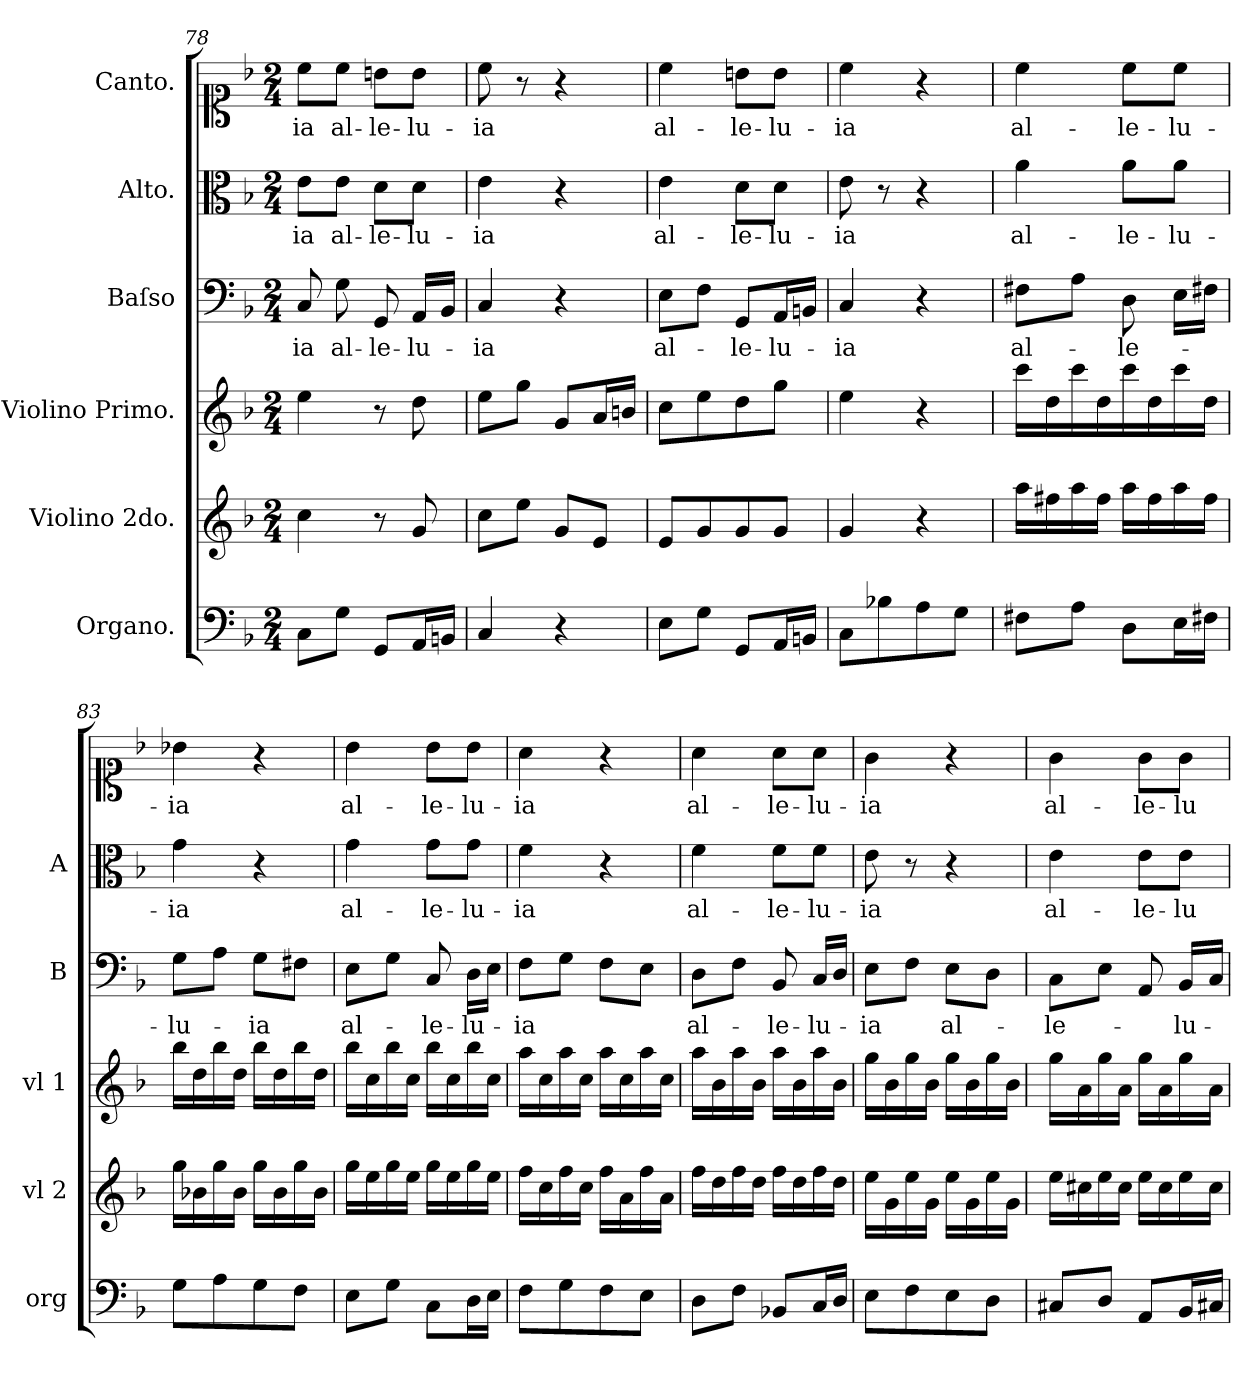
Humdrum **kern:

**kern	**kern	**kern	**kern	**text	**kern	**text	**kern	**text
*part6	*part5	*part4	*part3	*part3	*part2	*part2	*part1	*part1
*staff6	*staff5	*staff4	*staff3	*staff3	*staff2	*staff2	*staff1	*staff1
*I"Organo.	*I"Violino 2do.	*I"Violino Primo.	*I"Baſso	*	*I"Alto.	*	*I"Canto.	*
*I'org	*I'vl 2	*I'vl 1	*I'B	*	*I'A	*	*	*
*clefF4	*clefG2	*clefG2	*clefF4	*	*clefC3	*	*clefC1	*
*k[b-]	*k[b-]	*k[b-]	*k[b-]	*	*k[b-]	*	*k[b-]	*
*F:	*F:	*F:	*F:	*	*F:	*	*F:	*
*M2/4	*M2/4	*M2/4	*M2/4	*	*M2/4	*	*M2/4	*
=78	=78	=78	=78	=78	=78	=78	=78	=78
8C\L	4cc\	4ee\	8C/	-ia	8e\L	-ia	8cc\L	-ia
8G\J	.	.	8G\	al-	8e\J	al-	8cc\J	al-
8GG/L	8r	8r	8GG/	-le-	8d\L	-le-	8bn\L	-le-
16AA/L	8g/	8dd\	16AA/LL	-lu-	8d\J	-lu-	8b\J	-lu-
16BBn/JJ	.	.	16BB-/JJ	.	.	.	.	.
=79	=79	=79	=79	=79	=79	=79	=79	=79
4C/	8cc\L	8ee\L	4C/	-ia	4e\	-ia	8cc\	-ia
.	8ee\J	8gg\J	.	.	.	.	8r	.
4r	8g/L	8g/L	4r	.	4r	.	4r	.
.	8e/J	16a/L	.	.	.	.	.	.
.	.	16bn/JJ	.	.	.	.	.	.
=80	=80	=80	=80	=80	=80	=80	=80	=80
8E\L	8e/L	8cc\L	8E\L	al-	4e\	al-	4cc\	al-
8G\J	8g/	8ee\	8F\J	.	.	.	.	.
8GG/L	8g/	8dd\	8GG/L	-le-	8d\L	-le-	8bn\L	-le-
16AA/L	8g/J	8gg\J	16AA/L	-lu-	8d\J	-lu-	8b\J	-lu-
16BBn/JJ	.	.	16BBn/JJ	.	.	.	.	.
=81	=81	=81	=81	=81	=81	=81	=81	=81
8C\L	4g/	4ee\	4C/	-ia	8e\	-ia	4cc\	-ia
8B-X\	.	.	.	.	8r	.	.	.
8A\	4r	4r	4r	.	4r	.	4r	.
8G\J	.	.	.	.	.	.	.	.
=82	=82	=82	=82	=82	=82	=82	=82	=82
!	!	!	!	!	!	!LO:LY:i	!	!LO:LY:i
8F#X\L	16aa\LL	16ccc\LL	8F#X\L	al-	4a\	al-	4cc\	al-
.	16ff#X\	16dd\	.	.	.	.	.	.
8A\J	16aa\	16ccc\	8A\J	.	.	.	.	.
.	16ff#\JJ	16dd\	.	.	.	.	.	.
!	!	!	!	!	!	!LO:LY:i	!	!LO:LY:i
8D\L	16aa\LL	16ccc\	8D\	-le-	8a\L	-le-	8cc\L	-le-
.	16ff#\	16dd\	.	.	.	.	.	.
!	!	!	!	!	!	!LO:LY:i	!	!LO:LY:i
16E\L	16aa\	16ccc\	16E\LL	.	8a\J	-lu-	8cc\J	-lu-
16F#X\JJ	16ff#\JJ	16dd\JJ	16F#X\JJ	.	.	.	.	.
=83	=83	=83	=83	=83	=83	=83	=83	=83
!	!	!	!	!	!	!LO:LY:i	!	!LO:LY:i
8G\L	16gg\LL	16bb-\LL	8G\L	-lu-	4g\	-ia	4b-X\	-ia
.	16b-X\	16dd\	.	.	.	.	.	.
8A\	16gg\	16bb-\	8A\J	.	.	.	.	.
.	16b-\JJ	16dd\JJ	.	.	.	.	.	.
8G\	16gg\LL	16bb-\LL	8G\L	-ia	4r	.	4r	.
.	16b-\	16dd\	.	.	.	.	.	.
8F\J	16gg\	16bb-\	8F#X\J	.	.	.	.	.
.	16b-\JJ	16dd\JJ	.	.	.	.	.	.
=84	=84	=84	=84	=84	=84	=84	=84	=84
!	!	!	!	!	!	!LO:LY:i	!	!
8E\L	16gg\LL	16bb-\LL	8E\L	al-	4g\	al-	4b-\	al-
.	16ee\	16cc\	.	.	.	.	.	.
8G\J	16gg\	16bb-\	8G\J	.	.	.	.	.
.	16ee\JJ	16cc\JJ	.	.	.	.	.	.
!	!	!	!	!	!	!LO:LY:i	!	!
8C\L	16gg\LL	16bb-\LL	8C/	-le-	8g\L	-le-	8b-\L	-le-
.	16ee\	16cc\	.	.	.	.	.	.
!	!	!	!	!	!	!LO:LY:i	!	!
16D\L	16gg\	16bb-\	16D\LL	-lu-	8g\J	-lu-	8b-\J	-lu-
16E\JJ	16ee\JJ	16cc\JJ	16E\JJ	.	.	.	.	.
=85	=85	=85	=85	=85	=85	=85	=85	=85
!	!	!	!	!	!	!LO:LY:i	!	!
8F\L	16ff\LL	16aa\LL	8F\L	-ia	4f\	-ia	4a\	-ia
.	16cc\	16cc\	.	.	.	.	.	.
8G\	16ff\	16aa\	8G\J	.	.	.	.	.
.	16cc\JJ	16cc\JJ	.	.	.	.	.	.
8F\	16ff\LL	16aa\LL	8F\L	.	4r	.	4r	.
.	16a\	16cc\	.	.	.	.	.	.
8E\J	16ff\	16aa\	8E\J	.	.	.	.	.
.	16a\JJ	16cc\JJ	.	.	.	.	.	.
=86	=86	=86	=86	=86	=86	=86	=86	=86
!	!	!	!	!	!	!LO:LY:i	!	!LO:LY:i
8D\L	16ff\LL	16aa\LL	8D\L	al-	4f\	al-	4a\	al-
.	16dd\	16b-\	.	.	.	.	.	.
8F\J	16ff\	16aa\	8F\J	.	.	.	.	.
.	16dd\JJ	16b-\JJ	.	.	.	.	.	.
!	!	!	!	!	!	!LO:LY:i	!	!LO:LY:i
8BB-X/L	16ff\LL	16aa\LL	8BB-/	-le-	8f\L	-le-	8a\L	-le-
.	16dd\	16b-\	.	.	.	.	.	.
!	!	!	!	!	!	!LO:LY:i	!	!LO:LY:i
16C/L	16ff\	16aa\	16C/LL	-lu-	8f\J	-lu-	8a\J	-lu-
16D/JJ	16dd\JJ	16b-\JJ	16D/JJ	.	.	.	.	.
=87	=87	=87	=87	=87	=87	=87	=87	=87
!	!	!	!	!	!	!LO:LY:i	!	!LO:LY:i
8E\L	16ee\LL	16gg\LL	8E\L	-ia	8e\	-ia	4g\	-ia
.	16g\	16b-\	.	.	.	.	.	.
8F\	16ee\	16gg\	8F\J	.	8r	.	.	.
.	16g\JJ	16b-\JJ	.	.	.	.	.	.
8E\	16ee\LL	16gg\LL	8E\L	al-	4r	.	4r	.
.	16g\	16b-\	.	.	.	.	.	.
8D\J	16ee\	16gg\	8D\J	.	.	.	.	.
.	16g\JJ	16b-\JJ	.	.	.	.	.	.
=88	=88	=88	=88	=88	=88	=88	=88	=88
8C#X/L	16ee\LL	16gg\LL	8C\L	-le-	4e\	al-	4g\	al-
.	16cc#X\	16a\	.	.	.	.	.	.
8D/J	16ee\	16gg\	8E\J	.	.	.	.	.
.	16cc#\JJ	16a\JJ	.	.	.	.	.	.
8AA/L	16ee\LL	16gg\LL	8AA/	.	8e\L	-le-	8g\L	-le-
.	16cc#\	16a\	.	.	.	.	.	.
16BB-/L	16ee\	16gg\	16BB-/LL	-lu-	8e\J	-lu-	8g\J	-lu-
16C#X/JJ	16cc#\JJ	16a\JJ	16C/JJ	.	.	.	.	.
=	=	=	=	=	=	=	=	=
*-	*-	*-	*-	*-	*-	*-	*-	*-
